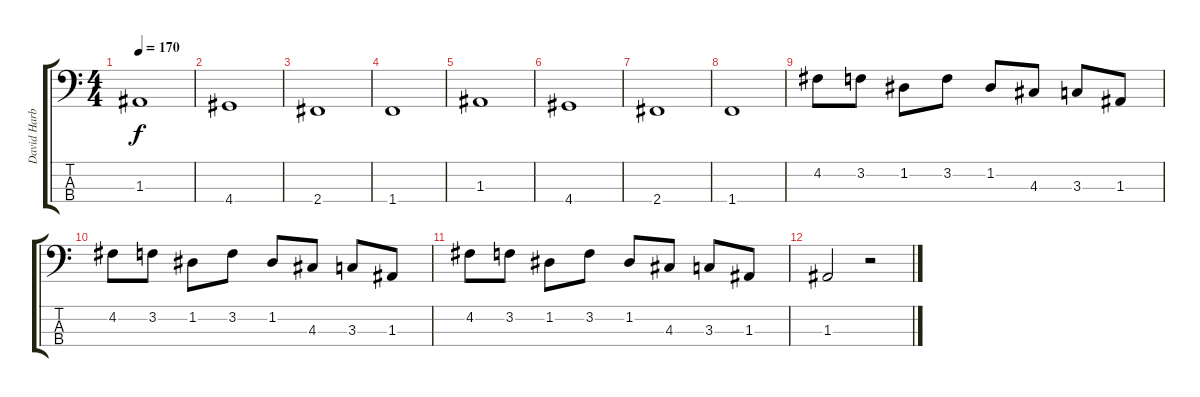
\track ("David Harbour" "David Harb") {instrument electricbassfinger}
\staff {score tabs}
\tuning (G2 D2 A1 E1) {hide}
\ts (4 4)
\tempo 170
\clef f4
\ks c
1.3.1{dy f} |
4.4.1 |
2.4.1 |
1.4.1 |
1.3.1 |
4.4.1 |
2.4.1 |
1.4.1 |
4.2.8 3.2.8 1.2.8 3.2.8 1.2.8 4.3.8 3.3.8 1.3.8 |
4.2.8 3.2.8 1.2.8 3.2.8 1.2.8 4.3.8 3.3.8 1.3.8 |
4.2.8 3.2.8 1.2.8 3.2.8 1.2.8 4.3.8 3.3.8 1.3.8 |
1.3.2 r.2
